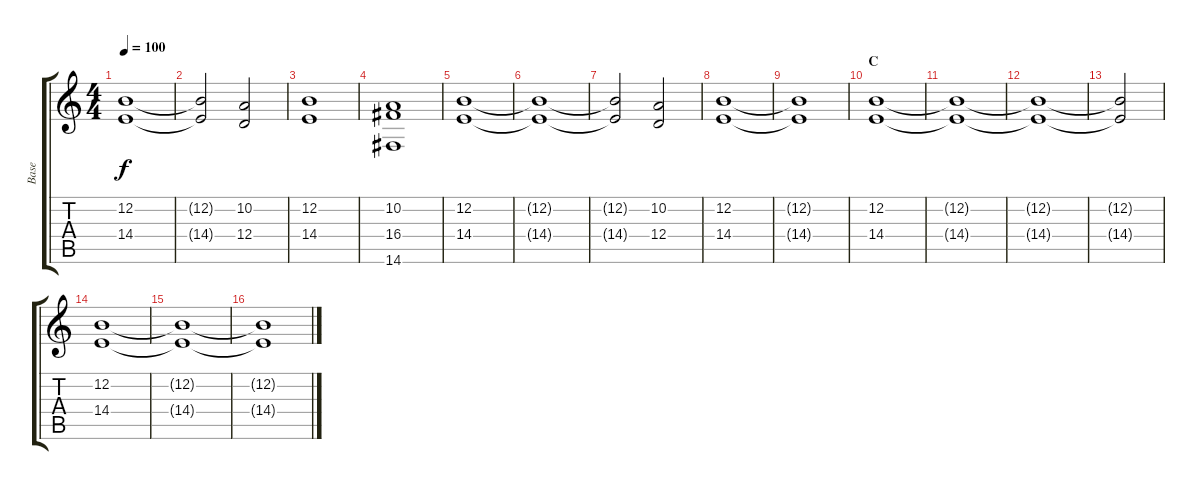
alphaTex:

\track ("Base" "Base") {instrument pad5bowed}
\staff {score tabs}
\tuning (E4 B3 G3 D3 A2 E2) {hide}
\ts (4 4)
\tempo 100
\clef g2
\ks c
(12.2{t} 14.4{t}).1{dy f} |
(12.2{t} 14.4{t}).2 (10.2 12.4).2 |
(12.2 14.4).1 |
(10.2 16.4 14.6).1 |
(12.2 14.4).1 |
(12.2{t} 14.4{t}).1 |
(12.2{t} 14.4{t}).2 (10.2 12.4).2 |
(12.2 14.4).1 |
(12.2{t} 14.4{t}).1 |
\section ("" "C")
(12.2 14.4).1 |
(12.2{t} 14.4{t}).1 |
(12.2{t} 14.4{t}).1 |
(12.2{t} 14.4{t}).2 |
(12.2 14.4).1 |
(12.2{t} 14.4{t}).1 |
(12.2{t} 14.4{t}).1
